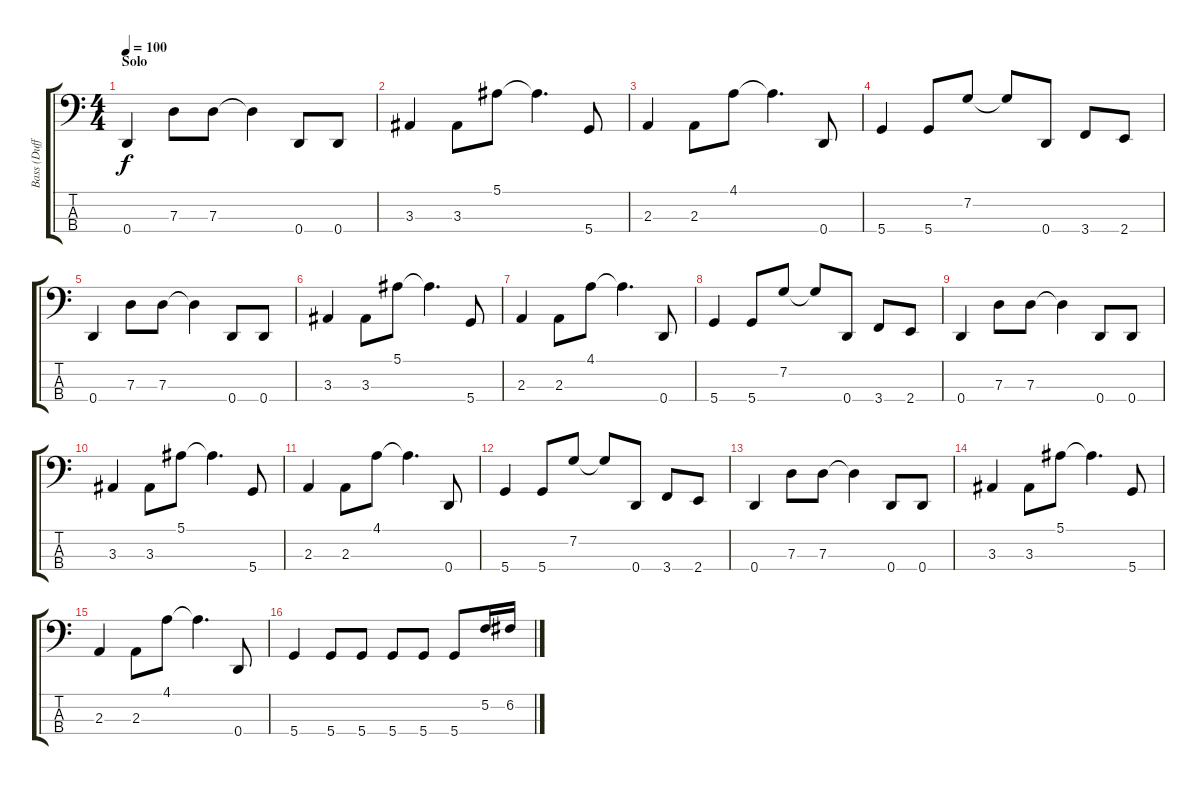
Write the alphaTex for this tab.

\track ("Bass (Duff)" "Bass (Duff") {instrument electricbasspick}
\staff {score tabs}
\tuning (F2 C2 G1 D1) {hide}
\ts (4 4)
\section ("" "Solo")
\tempo 100
\clef f4
\ks c
0.4.4{dy f} 7.3.8 7.3.8 7.3{t}.4 0.4.8 0.4.8 |
3.3.4 3.3.8 5.1.8 5.1{t}.4{d} 5.4.8 |
2.3.4 2.3.8 4.1.8 4.1{t}.4{d} 0.4.8 |
5.4.4 5.4.8 7.2.8 7.2{t}.8 0.4.8 3.4.8 2.4.8 |
0.4.4 7.3.8 7.3.8 7.3{t}.4 0.4.8 0.4.8 |
3.3.4 3.3.8 5.1.8 5.1{t}.4{d} 5.4.8 |
2.3.4 2.3.8 4.1.8 4.1{t}.4{d} 0.4.8 |
5.4.4 5.4.8 7.2.8 7.2{t}.8 0.4.8 3.4.8 2.4.8 |
0.4.4 7.3.8 7.3.8 7.3{t}.4 0.4.8 0.4.8 |
3.3.4 3.3.8 5.1.8 5.1{t}.4{d} 5.4.8 |
2.3.4 2.3.8 4.1.8 4.1{t}.4{d} 0.4.8 |
5.4.4 5.4.8 7.2.8 7.2{t}.8 0.4.8 3.4.8 2.4.8 |
0.4.4 7.3.8 7.3.8 7.3{t}.4 0.4.8 0.4.8 |
3.3.4 3.3.8 5.1.8 5.1{t}.4{d} 5.4.8 |
2.3.4 2.3.8 4.1.8 4.1{t}.4{d} 0.4.8 |
5.4.4 5.4.8 5.4.8 5.4.8 5.4.8 5.4.8 5.2.16 6.2.16
